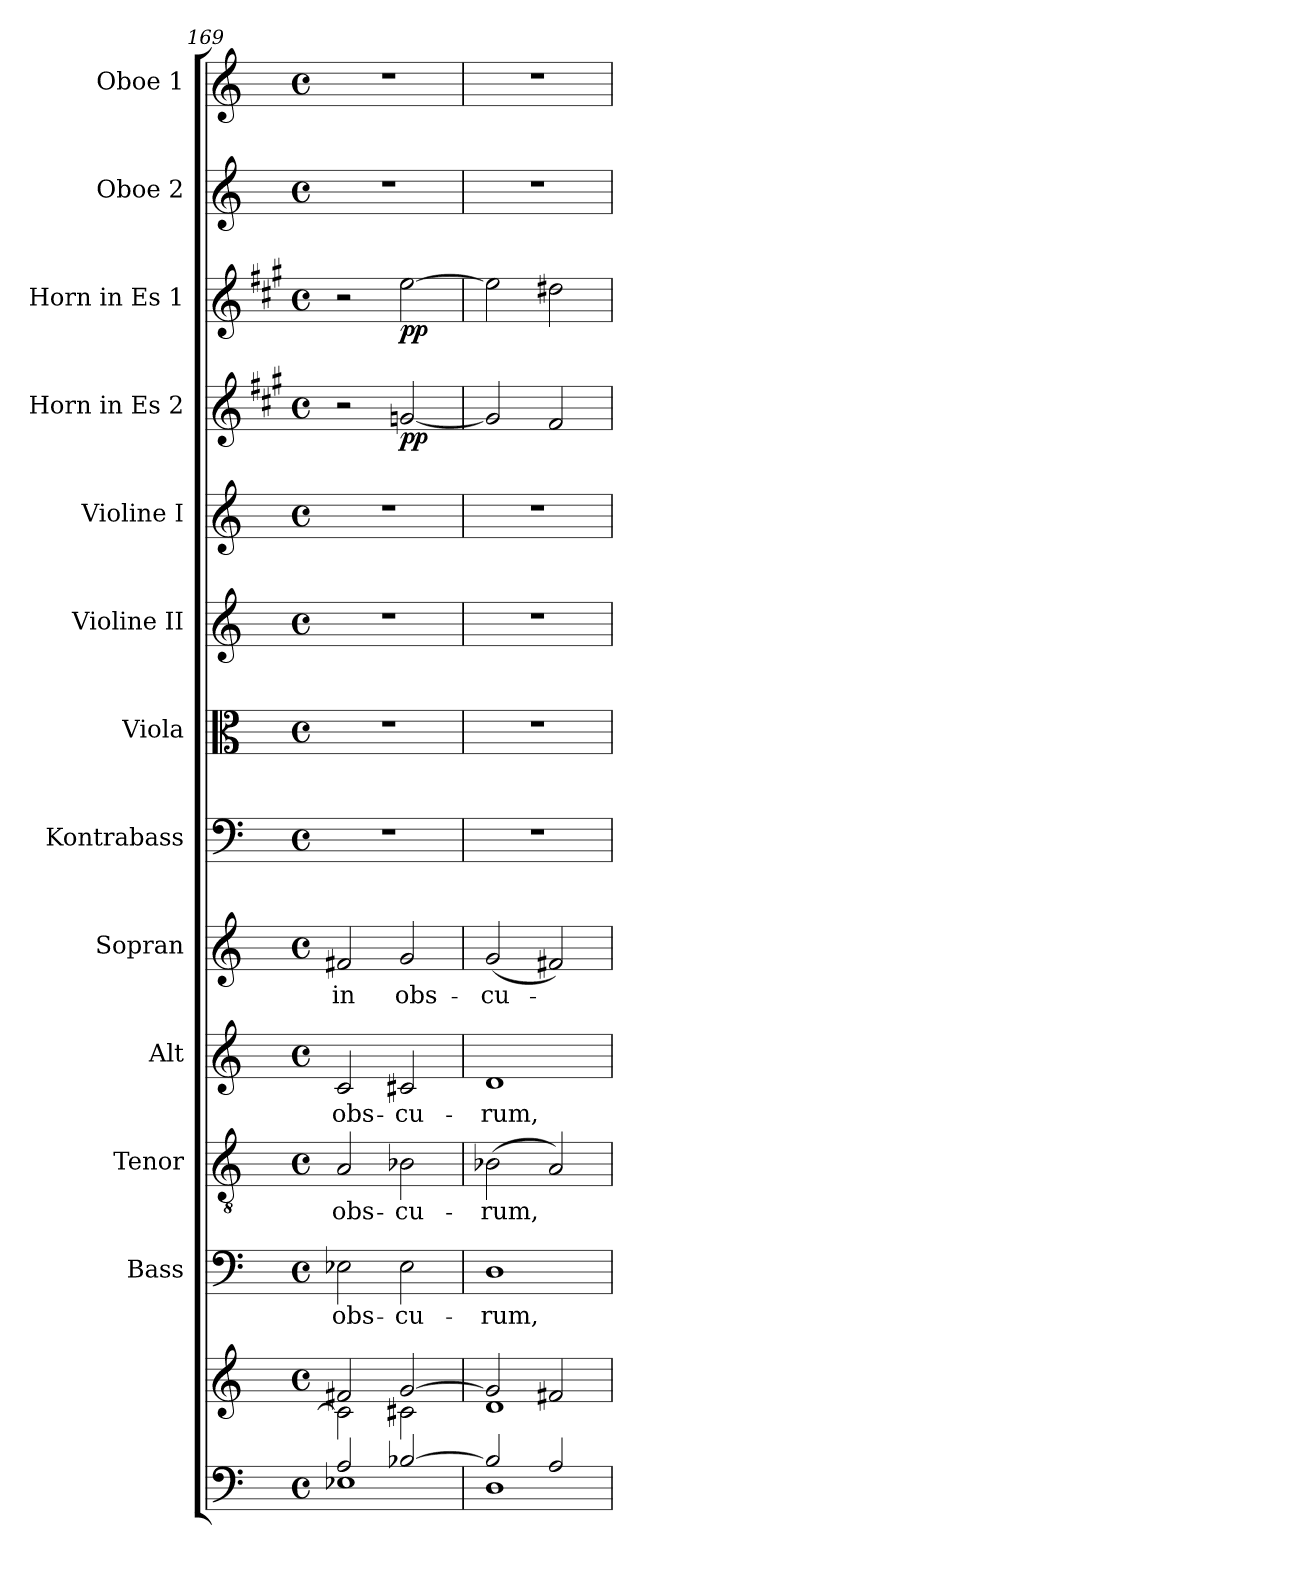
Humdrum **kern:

**kern	**kern	**kern	**text	**kern	**text	**kern	**text	**kern	**text	**kern	**kern	**kern	**kern	**kern	**dynam	**kern	**dynam	**kern	**kern
*part13	*part13	*part12	*part12	*part11	*part11	*part10	*part10	*part9	*part9	*part8	*part7	*part6	*part5	*part4	*part4	*part3	*part3	*part2	*part1
*staff14	*staff13	*staff12	*staff12	*staff11	*staff11	*staff10	*staff10	*staff9	*staff9	*staff8	*staff7	*staff6	*staff5	*staff4	*staff4	*staff3	*staff3	*staff2	*staff1
*	*	*I"Bass	*	*I"Tenor	*	*I"Alt	*	*I"Sopran	*	*I"Kontrabass	*I"Viola	*I"Violine II	*I"Violine I	*I"Horn in Es 2	*	*I"Horn in Es 1	*	*I"Oboe 2	*I"Oboe 1
*	*	*I'B.	*	*I'T.	*	*I'A.	*	*I'S.	*	*I'Kb.	*I'Vla.	*I'Vl. II	*I'Vl. I	*I'Hr. 2	*	*I'Hr. 1	*	*I'Ob. 2	*I'Ob. 1
*clefF4	*clefG2	*clefF4	*	*clefGv2	*	*clefG2	*	*clefG2	*	*clefF4	*clefC3	*clefG2	*clefG2	*clefG2	*	*clefG2	*	*clefG2	*clefG2
*	*	*	*	*	*	*	*	*	*	*ITrd7c12	*	*	*	*ITrd5c9	*	*ITrd5c9	*	*	*
*k[]	*k[]	*k[]	*	*k[]	*	*k[]	*	*k[]	*	*k[]	*k[]	*k[]	*k[]	*k[]	*	*k[]	*	*k[]	*k[]
*C:	*C:	*C:	*	*C:	*	*C:	*	*C:	*	*C:	*C:	*C:	*C:	*C:	*	*C:	*	*C:	*C:
*M4/4	*M4/4	*M4/4	*	*M4/4	*	*M4/4	*	*M4/4	*	*M4/4	*M4/4	*M4/4	*M4/4	*M4/4	*	*M4/4	*	*M4/4	*M4/4
*met(c)	*met(c)	*met(c)	*	*met(c)	*	*met(c)	*	*met(c)	*	*met(c)	*met(c)	*met(c)	*met(c)	*met(c)	*	*met(c)	*	*met(c)	*met(c)
=169	=169	=169	=169	=169	=169	=169	=169	=169	=169	=169	=169	=169	=169	=169	=169	=169	=169	=169	=169
*^	*^	*	*	*	*	*	*	*	*	*	*	*	*	*	*	*	*	*	*
!	!	!	!	!	!LO:LY:b	!	!LO:LY:b	!	!LO:LY:b	!	!LO:LY:b	!	!	!	!	!	!	!	!	!	!
2A/	1E-X	2f#X/	2c\]	2E-X\	obs-	2A/	obs-	2c/	obs-	2f#X/	in	1r	1r	1r	1r	2r	.	2r	.	1r	1r
!	!	!	!	!	!LO:LY:b	!	!LO:LY:b	!	!LO:LY:b	!	!LO:LY:b	!	!	!	!	!	!LO:DY:b	!	!LO:DY:b	!	!
[>2B-X/	.	[>2g/	2c#X\	2E-\	-cu-	2B-X\	-cu-	2c#X/	-cu-	2g/	obs-	.	.	.	.	[2B-X/	pp	[2g\	pp	.	.
!!LO:PB:g=z
=170	=170	=170	=170	=170	=170	=170	=170	=170	=170	=170	=170	=170	=170	=170	=170	=170	=170	=170	=170	=170	=170
!	!	!	!	!	!LO:LY:b	!	!LO:LY:b	!	!LO:LY:b	!	!LO:LY:b	!	!	!	!	!	!	!	!	!	!
2B-/]	1D	2g/]	1d	1D	-rum,	(>2B-X\	-rum,	1d	-rum,	(<2g/	-cu-	1r	1r	1r	1r	2B-/]	.	2g\]	.	1r	1r
2A/	.	2f#X/	.	.	.	2A/)	.	.	.	2f#X/)	.	.	.	.	.	2A/	.	2f#X\	.	.	.
*v	*v	*	*	*	*	*	*	*	*	*	*	*	*	*	*	*	*	*	*	*	*
*	*v	*v	*	*	*	*	*	*	*	*	*	*	*	*	*	*	*	*	*	*
=	=	=	=	=	=	=	=	=	=	=	=	=	=	=	=	=	=	=	=
*-	*-	*-	*-	*-	*-	*-	*-	*-	*-	*-	*-	*-	*-	*-	*-	*-	*-	*-	*-
